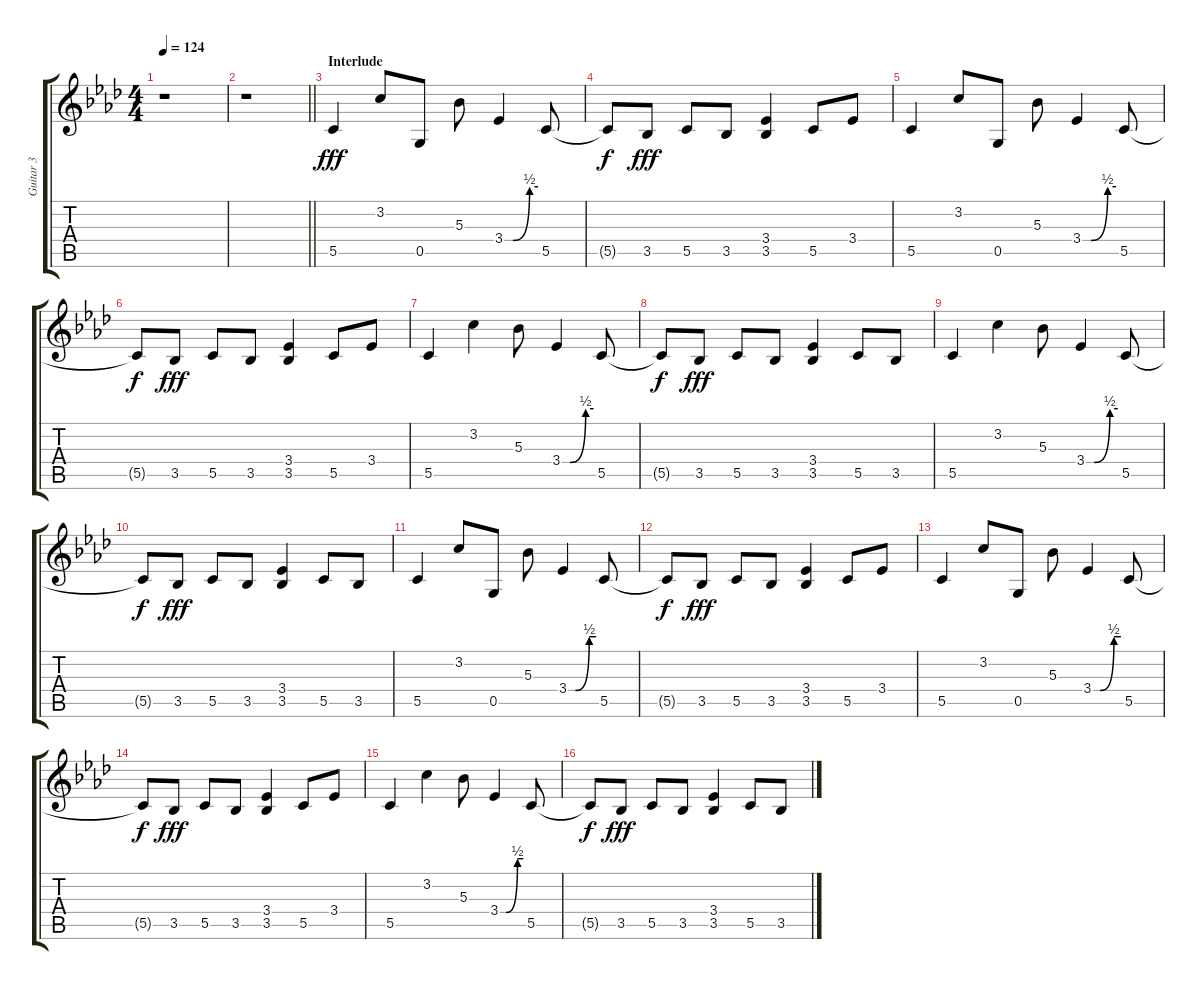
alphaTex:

\track ("Guitar 3" "Guitar 3") {instrument electricguitarclean}
\staff {score tabs}
\tuning (D4 A3 F3 C3 G2 C2) {hide}
\ts (4 4)
\tempo 124
\clef g2
\ks ab
r.1{dy fff} |
\barLineRight lightlight
r.1 |
\section ("" "Interlude")
5.5.4 3.2.8 0.5.8 5.3.8 3.4{be (custom 0 0 15 0 45 2 60 2)}.4 5.5.8 |
5.5{t}.8{dy f} 3.5.8{dy fff} 5.5.8 3.5.8 (3.4 3.5).4 5.5.8 3.4.8 |
5.5.4 3.2.8 0.5.8 5.3.8 3.4{be (custom 0 0 15 0 45 2 60 2)}.4 5.5.8 |
5.5{t}.8{dy f} 3.5.8{dy fff} 5.5.8 3.5.8 (3.4 3.5).4 5.5.8 3.4.8 |
5.5.4 3.2.4 5.3.8 3.4{be (custom 0 0 15 0 45 2 60 2)}.4 5.5.8 |
5.5{t}.8{dy f} 3.5.8{dy fff} 5.5.8 3.5.8 (3.4 3.5).4 5.5.8 3.5.8 |
5.5.4 3.2.4 5.3.8 3.4{be (custom 0 0 15 0 45 2 60 2)}.4 5.5.8 |
5.5{t}.8{dy f} 3.5.8{dy fff} 5.5.8 3.5.8 (3.4 3.5).4 5.5.8 3.5.8 |
5.5.4 3.2.8 0.5.8 5.3.8 3.4{be (custom 0 0 15 0 45 2 60 2)}.4 5.5.8 |
5.5{t}.8{dy f} 3.5.8{dy fff} 5.5.8 3.5.8 (3.4 3.5).4 5.5.8 3.4.8 |
5.5.4 3.2.8 0.5.8 5.3.8 3.4{be (custom 0 0 15 0 45 2 60 2)}.4 5.5.8 |
5.5{t}.8{dy f} 3.5.8{dy fff} 5.5.8 3.5.8 (3.4 3.5).4 5.5.8 3.4.8 |
5.5.4 3.2.4 5.3.8 3.4{be (custom 0 0 15 0 45 2 60 2)}.4 5.5.8 |
5.5{t}.8{dy f} 3.5.8{dy fff} 5.5.8 3.5.8 (3.4 3.5).4 5.5.8 3.5.8
